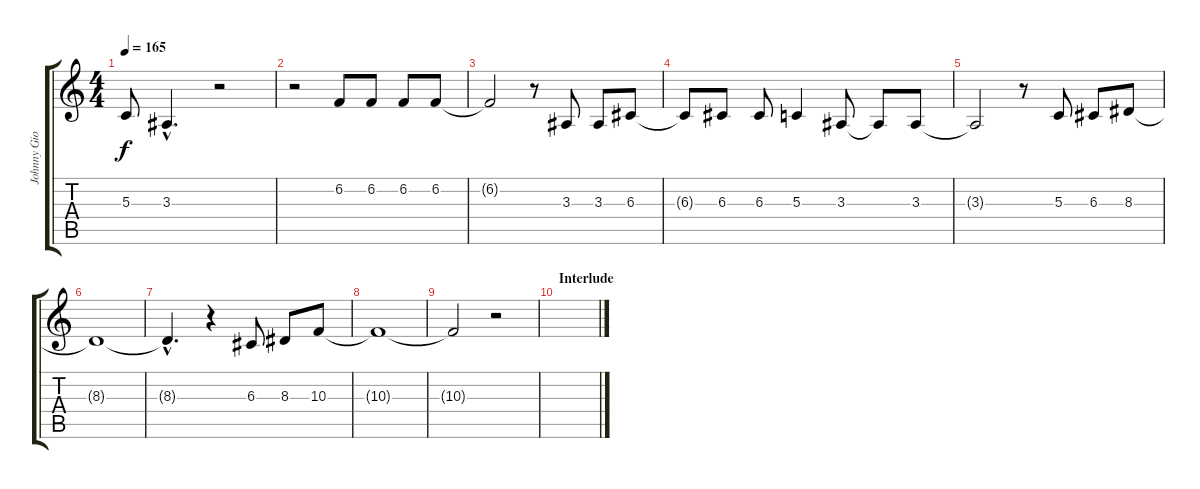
\track ("Johnny Gioeli - Voce" "Johnny Gio") {instrument violin}
\staff {score tabs}
\tuning (E4 B3 G3 D3 A2 E2) {hide}
\ts (4 4)
\tempo 165
\clef g2
\ks c
5.3{t}.8{dy f} 3.3{hac}.4{d} r.2 |
r.2 6.2.8 6.2.8 6.2.8 6.2.8 |
6.2{t}.2 r.8 3.3.8 3.3.8 6.3.8 |
6.3{t}.8 6.3.8 6.3.8 5.3.4 3.3.8 3.3{t}.8 3.3.8 |
3.3{t}.2 r.8 5.3.8 6.3.8 8.3.8 |
8.3{t}.1 |
8.3{hac t}.4{d} r.4 6.3.8 8.3.8 10.3.8 |
10.3{t}.1 |
10.3{t}.2 r.2 |
\section ("" "Interlude")
